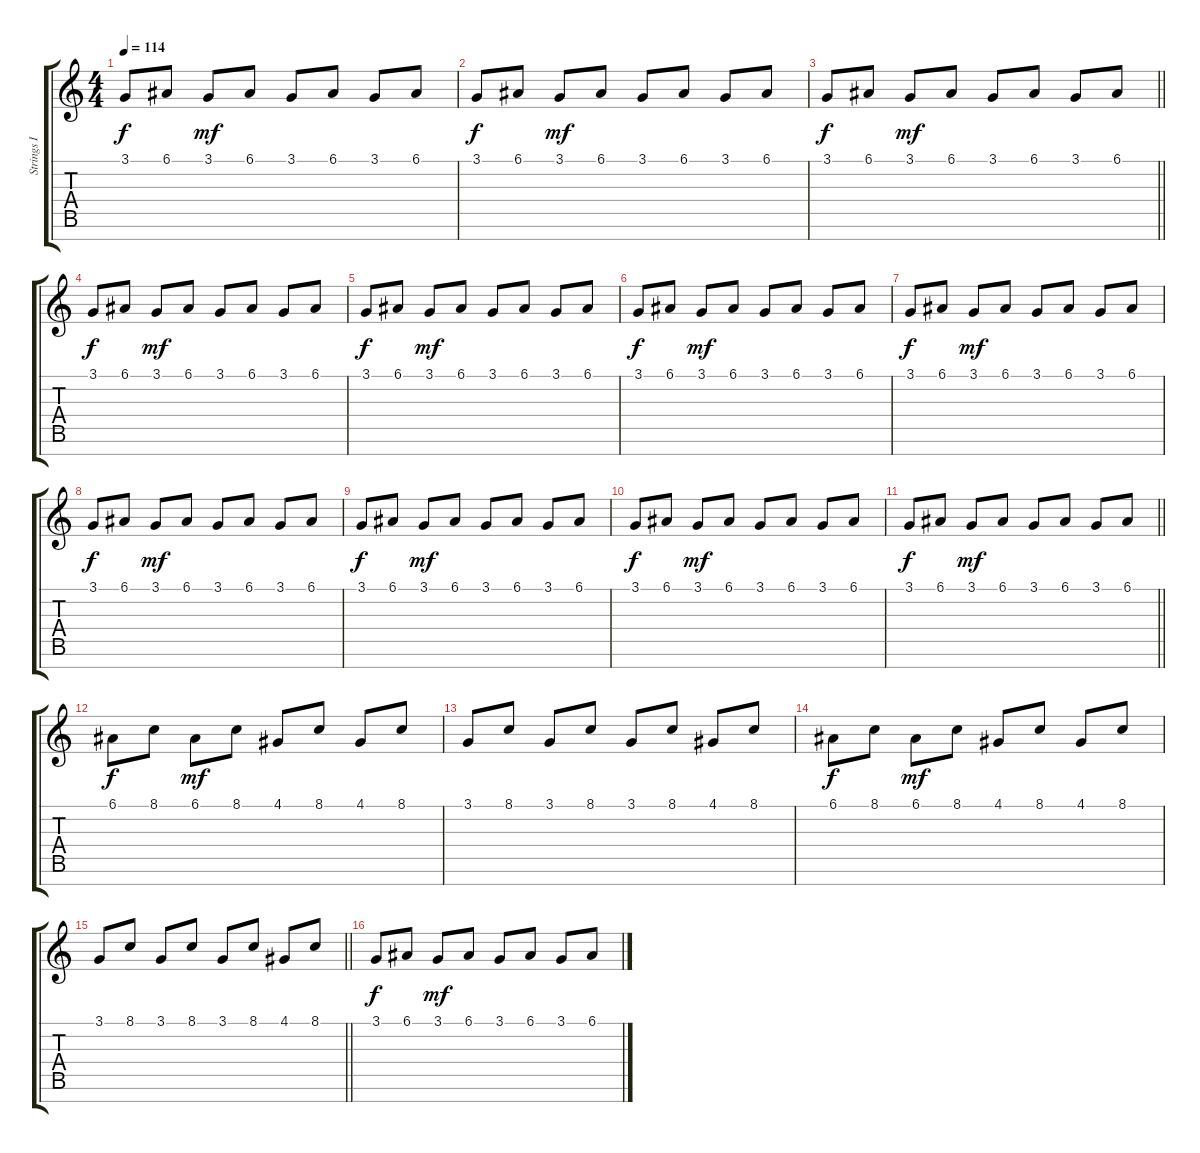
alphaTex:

\track ("Strings I" "Strings I") {instrument stringensemble1}
\staff {score tabs}
\tuning (E4 B3 G3 D3 A2 E2 B1) {hide}
\ts (4 4)
\tempo 114
\clef g2
\ks c
3.1.8{dy f} 6.1.8 3.1.8{dy mf} 6.1.8 3.1.8 6.1.8 3.1.8 6.1.8 |
3.1.8{dy f} 6.1.8 3.1.8{dy mf} 6.1.8 3.1.8 6.1.8 3.1.8 6.1.8 |
\barLineRight lightlight
3.1.8{dy f} 6.1.8 3.1.8{dy mf} 6.1.8 3.1.8 6.1.8 3.1.8 6.1.8 |
\section ("" "")
3.1.8{dy f} 6.1.8 3.1.8{dy mf} 6.1.8 3.1.8 6.1.8 3.1.8 6.1.8 |
3.1.8{dy f} 6.1.8 3.1.8{dy mf} 6.1.8 3.1.8 6.1.8 3.1.8 6.1.8 |
3.1.8{dy f} 6.1.8 3.1.8{dy mf} 6.1.8 3.1.8 6.1.8 3.1.8 6.1.8 |
3.1.8{dy f} 6.1.8 3.1.8{dy mf} 6.1.8 3.1.8 6.1.8 3.1.8 6.1.8 |
3.1.8{dy f} 6.1.8 3.1.8{dy mf} 6.1.8 3.1.8 6.1.8 3.1.8 6.1.8 |
3.1.8{dy f} 6.1.8 3.1.8{dy mf} 6.1.8 3.1.8 6.1.8 3.1.8 6.1.8 |
3.1.8{dy f} 6.1.8 3.1.8{dy mf} 6.1.8 3.1.8 6.1.8 3.1.8 6.1.8 |
\barLineRight lightlight
3.1.8{dy f} 6.1.8 3.1.8{dy mf} 6.1.8 3.1.8 6.1.8 3.1.8 6.1.8 |
\section ("" "")
6.1.8{dy f} 8.1.8 6.1.8{dy mf} 8.1.8 4.1.8 8.1.8 4.1.8 8.1.8 |
3.1.8 8.1.8 3.1.8 8.1.8 3.1.8 8.1.8 4.1.8 8.1.8 |
6.1.8{dy f} 8.1.8 6.1.8{dy mf} 8.1.8 4.1.8 8.1.8 4.1.8 8.1.8 |
\barLineRight lightlight
3.1.8 8.1.8 3.1.8 8.1.8 3.1.8 8.1.8 4.1.8 8.1.8 |
\section ("" "")
3.1.8{dy f} 6.1.8 3.1.8{dy mf} 6.1.8 3.1.8 6.1.8 3.1.8 6.1.8
